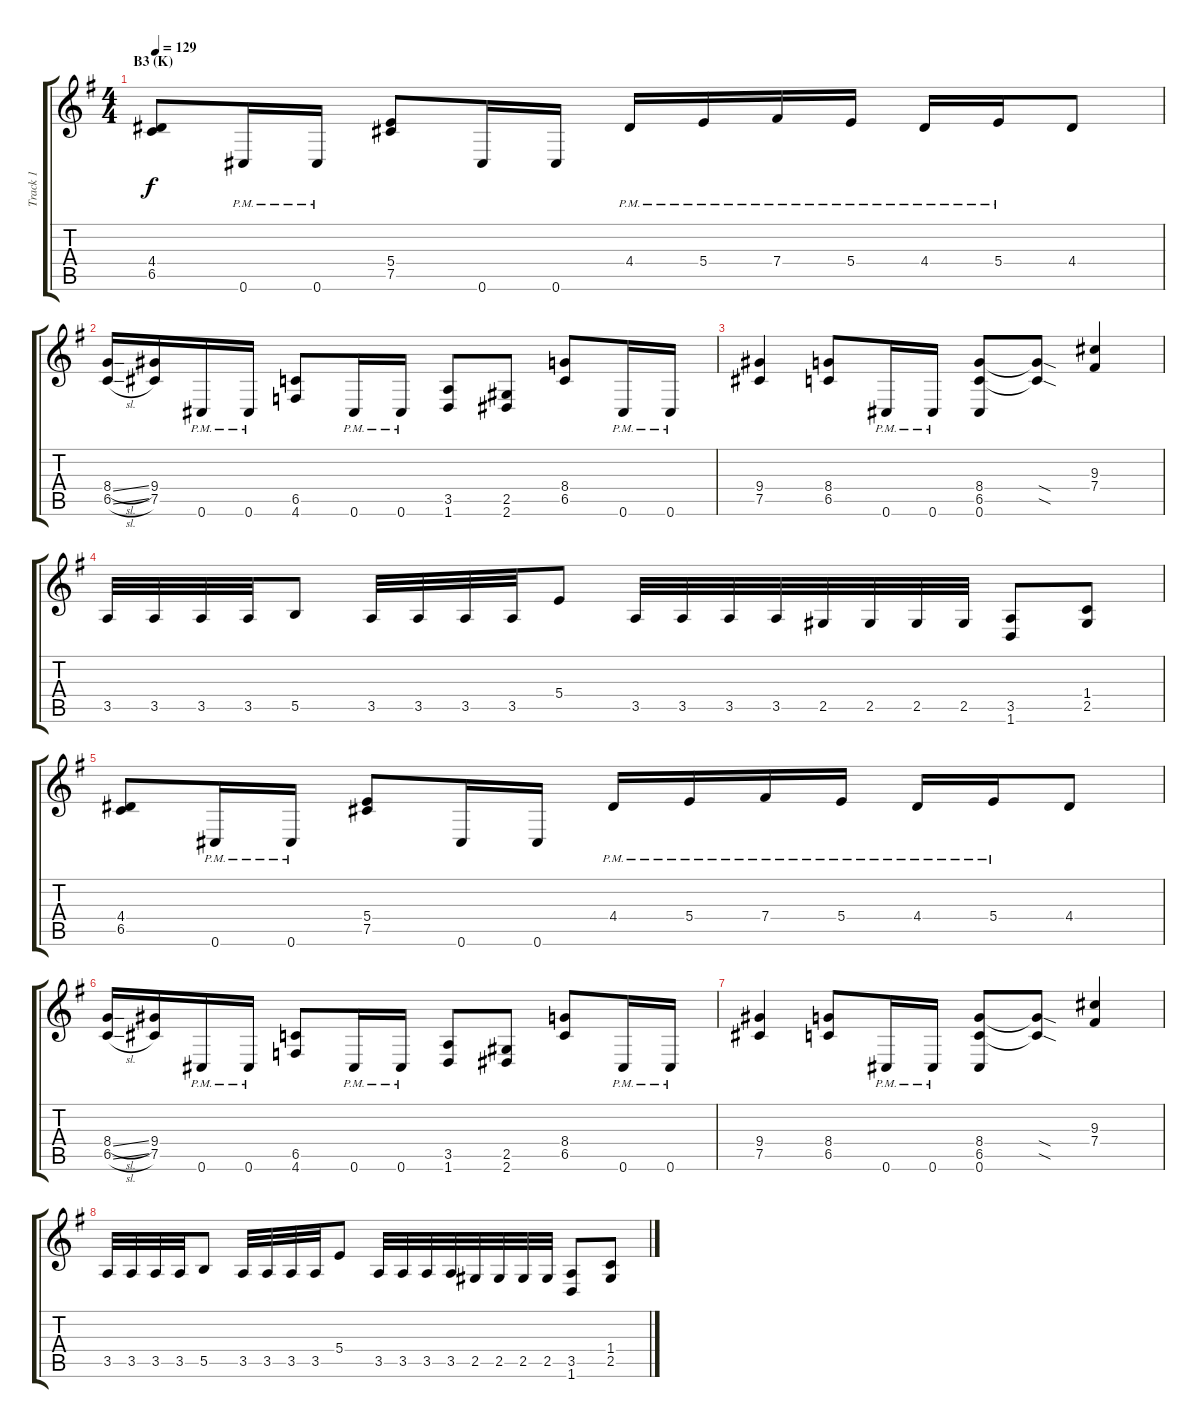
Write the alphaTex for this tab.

\track ("Track 1" "Track 1") {instrument distortionguitar}
\staff {score tabs}
\tuning (Db4 Ab3 E3 B2 Gb2 Db2) {hide}
\ts (4 4)
\section ("" "B3 (K)")
\tempo 129
\clef g2
\ks eminor
(4.4 6.5).8{dy f} 0.6{pm}.16 0.6{pm}.16 (5.4 7.5).8 0.6.16 0.6.16 4.4{pm}.16 5.4{pm}.16 7.4{pm}.16 5.4{pm}.16 4.4{pm}.16 5.4{pm}.16 4.4.8 |
(8.4{sl} 6.5{sl}).16 (9.4 7.5).16 0.6{pm}.16 0.6{pm}.16 (6.5 4.6).8 0.6{pm}.16 0.6{pm}.16 (3.5 1.6).8 (2.5 2.6).8 (8.4 6.5).8 0.6{pm}.16 0.6{pm}.16 |
(9.4 7.5).4 (8.4 6.5).8 0.6{pm}.16 0.6{pm}.16 (8.4 6.5 0.6).8 (8.4{sod t} 6.5{sod t}).8 (9.3 7.4).4 |
3.5.32 3.5.32 3.5.32 3.5.32 5.5.8 3.5.32 3.5.32 3.5.32 3.5.32 5.4.8 3.5.32 3.5.32 3.5.32 3.5.32 2.5.32 2.5.32 2.5.32 2.5.32 (3.5 1.6).8 (1.4 2.5).8 |
(4.4 6.5).8 0.6{pm}.16 0.6{pm}.16 (5.4 7.5).8 0.6.16 0.6.16 4.4{pm}.16 5.4{pm}.16 7.4{pm}.16 5.4{pm}.16 4.4{pm}.16 5.4{pm}.16 4.4.8 |
(8.4{sl} 6.5{sl}).16 (9.4 7.5).16 0.6{pm}.16 0.6{pm}.16 (6.5 4.6).8 0.6{pm}.16 0.6{pm}.16 (3.5 1.6).8 (2.5 2.6).8 (8.4 6.5).8 0.6{pm}.16 0.6{pm}.16 |
(9.4 7.5).4 (8.4 6.5).8 0.6{pm}.16 0.6{pm}.16 (8.4 6.5 0.6).8 (8.4{sod t} 6.5{sod t}).8 (9.3 7.4).4 |
3.5.32 3.5.32 3.5.32 3.5.32 5.5.8 3.5.32 3.5.32 3.5.32 3.5.32 5.4.8 3.5.32 3.5.32 3.5.32 3.5.32 2.5.32 2.5.32 2.5.32 2.5.32 (3.5 1.6).8 (1.4 2.5).8
